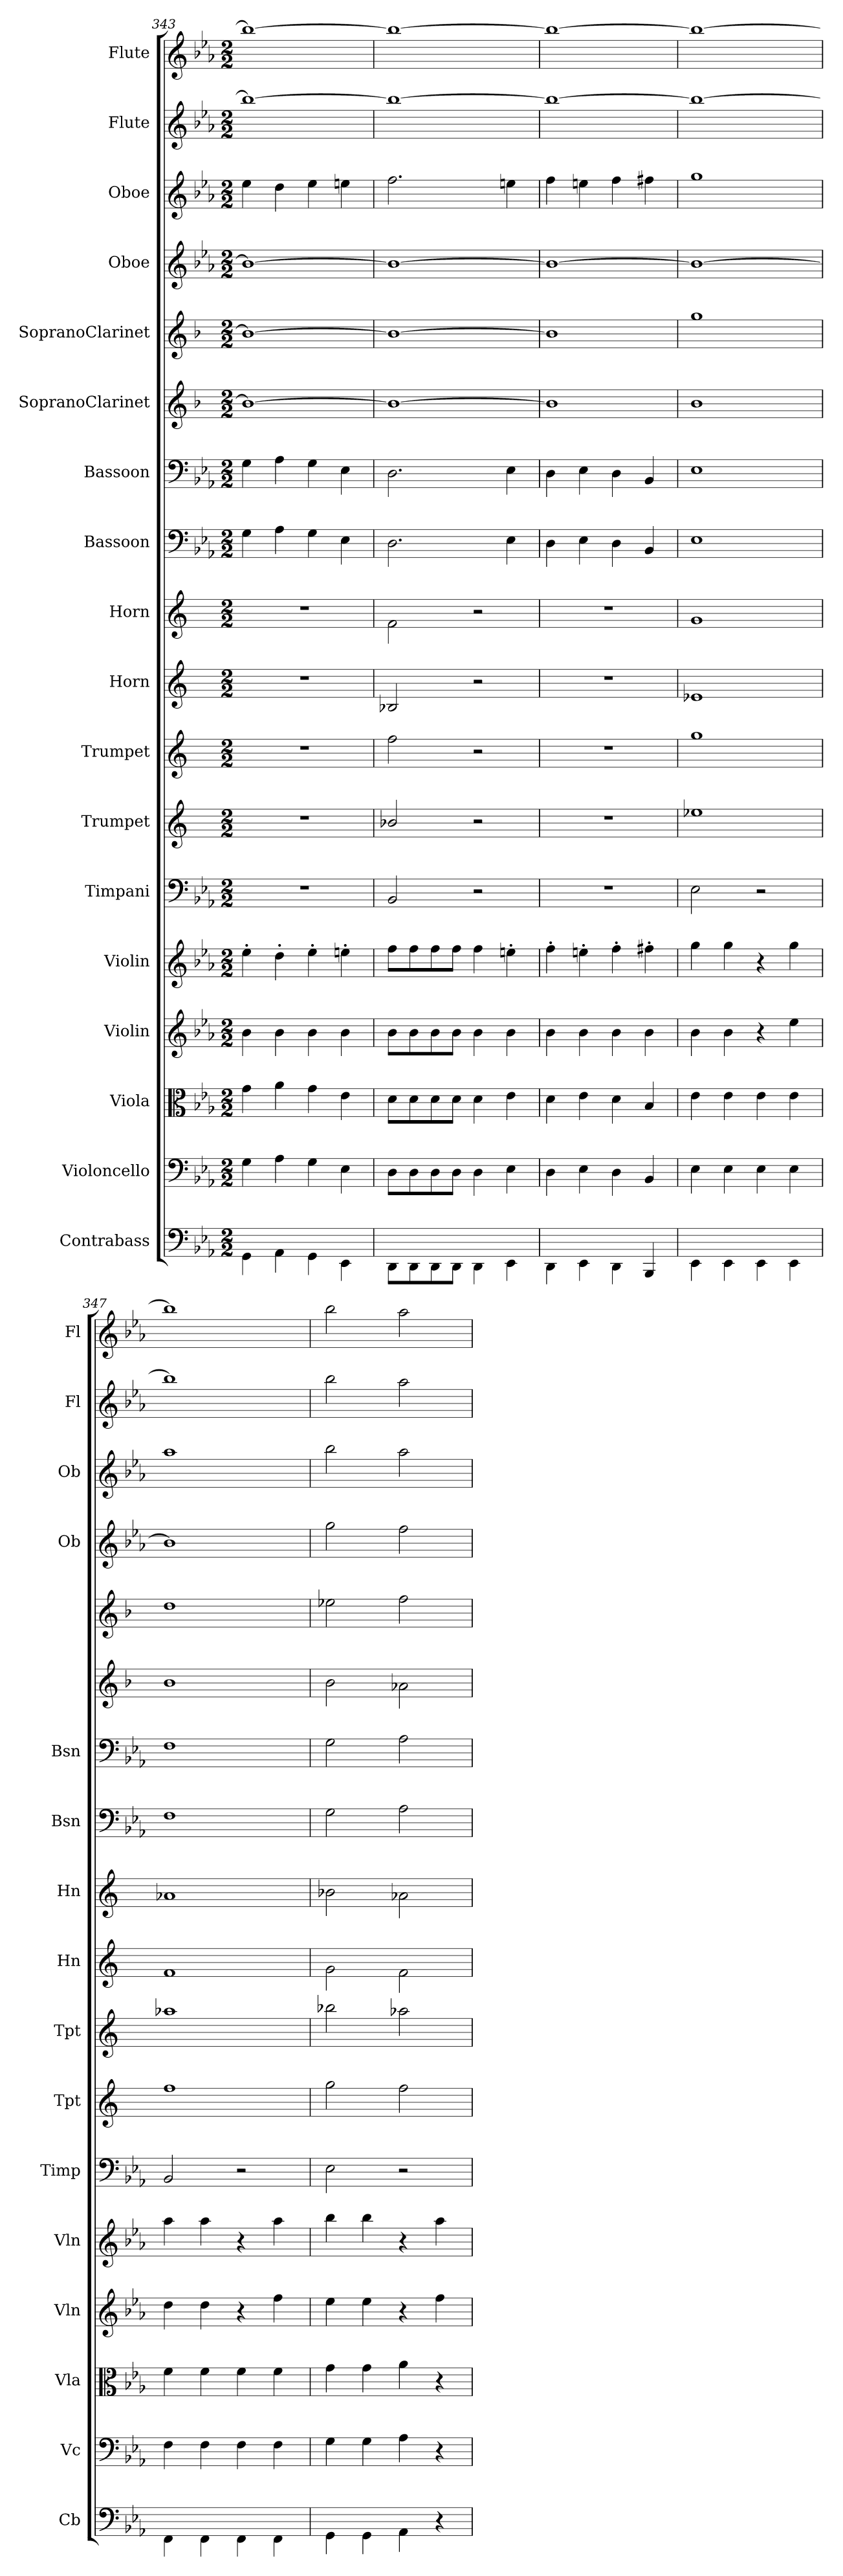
**kern	**kern	**kern	**kern	**kern	**kern	**kern	**kern	**kern	**kern	**kern	**kern	**kern	**kern	**kern	**kern	**kern	**kern
*part18	*part17	*part16	*part15	*part14	*part13	*part12	*part11	*part10	*part9	*part8	*part7	*part6	*part5	*part4	*part3	*part2	*part1
*staff18	*staff17	*staff16	*staff15	*staff14	*staff13	*staff12	*staff11	*staff10	*staff9	*staff8	*staff7	*staff6	*staff5	*staff4	*staff3	*staff2	*staff1
*I"Contrabass	*I"Violoncello	*I"Viola	*I"Violin	*I"Violin	*I"Timpani	*I"Trumpet	*I"Trumpet	*I"Horn	*I"Horn	*I"Bassoon	*I"Bassoon	*I"SopranoClarinet	*I"SopranoClarinet	*I"Oboe	*I"Oboe	*I"Flute	*I"Flute
*I'Cb	*I'Vc	*I'Vla	*I'Vln	*I'Vln	*I'Timp	*I'Tpt	*I'Tpt	*I'Hn	*I'Hn	*I'Bsn	*I'Bsn	*	*	*I'Ob	*I'Ob	*I'Fl	*I'Fl
*clefF4	*clefF4	*clefC3	*clefG2	*clefG2	*clefF4	*clefG2	*clefG2	*clefG2	*clefG2	*clefF4	*clefF4	*clefG2	*clefG2	*clefG2	*clefG2	*clefG2	*clefG2
*k[b-e-a-]	*k[b-e-a-]	*k[b-e-a-]	*k[b-e-a-]	*k[b-e-a-]	*k[b-e-a-]	*k[]	*k[]	*k[]	*k[]	*k[b-e-a-]	*k[b-e-a-]	*k[b-]	*k[b-]	*k[b-e-a-]	*k[b-e-a-]	*k[b-e-a-]	*k[b-e-a-]
*M2/2	*M2/2	*M2/2	*M2/2	*M2/2	*M2/2	*M2/2	*M2/2	*M2/2	*M2/2	*M2/2	*M2/2	*M2/2	*M2/2	*M2/2	*M2/2	*M2/2	*M2/2
=343	=343	=343	=343	=343	=343	=343	=343	=343	=343	=343	=343	=343	=343	=343	=343	=343	=343
4GG\	4G\	4g\	4b-\	4ee-'\	1r	1r	1r	1r	1r	4G\	4G\	1b-\_	1b-\_	1b-\_	4ee-\	1bb-\_	1bb-\_
4AA-\	4A-\	4a-\	4b-\	4dd'\	.	.	.	.	.	4A-\	4A-\	.	.	.	4dd\	.	.
4GG\	4G\	4g\	4b-\	4ee-'\	.	.	.	.	.	4G\	4G\	.	.	.	4ee-\	.	.
4EE-\	4E-\	4e-\	4b-\	4een'\	.	.	.	.	.	4E-\	4E-\	.	.	.	4een\	.	.
=344	=344	=344	=344	=344	=344	=344	=344	=344	=344	=344	=344	=344	=344	=344	=344	=344	=344
8DD\L	8D\L	8d\L	8b-\L	8ff\L	2BB-/	2b-X/	2ff\	2B-X/	2f\	2.D\	2.D\	1b-\_	1b-\_	1b-\_	2.ff\	1bb-\_	1bb-\_
8DD\	8D\	8d\	8b-\	8ff\	.	.	.	.	.	.	.	.	.	.	.	.	.
8DD\	8D\	8d\	8b-\	8ff\	.	.	.	.	.	.	.	.	.	.	.	.	.
8DD\J	8D\J	8d\J	8b-\J	8ff\J	.	.	.	.	.	.	.	.	.	.	.	.	.
4DD\	4D\	4d\	4b-\	4ff\	2r	2r	2r	2r	2r	.	.	.	.	.	.	.	.
4EE-\	4E-\	4e-\	4b-\	4een'\	.	.	.	.	.	4E-\	4E-\	.	.	.	4een\	.	.
=345	=345	=345	=345	=345	=345	=345	=345	=345	=345	=345	=345	=345	=345	=345	=345	=345	=345
4DD\	4D\	4d\	4b-\	4ff'\	1r	1r	1r	1r	1r	4D\	4D\	1b-\]	1b-\]	1b-\_	4ff\	1bb-\_	1bb-\_
4EE-\	4E-\	4e-\	4b-\	4een'\	.	.	.	.	.	4E-\	4E-\	.	.	.	4een\	.	.
4DD\	4D\	4d\	4b-\	4ff'\	.	.	.	.	.	4D\	4D\	.	.	.	4ff\	.	.
4BBB-/	4BB-/	4B-/	4b-\	4ff#X'\	.	.	.	.	.	4BB-/	4BB-/	.	.	.	4ff#X\	.	.
=346	=346	=346	=346	=346	=346	=346	=346	=346	=346	=346	=346	=346	=346	=346	=346	=346	=346
4EE-\	4E-\	4e-\	4b-\	4gg\	2E-\	1ee-X\	1gg\	1e-X\	1g\	1E-\	1E-\	1b-\	1gg\	1b-\_	1gg\	1bb-\_	1bb-\_
4EE-\	4E-\	4e-\	4b-\	4gg\	.	.	.	.	.	.	.	.	.	.	.	.	.
4EE-\	4E-\	4e-\	4r	4r	2r	.	.	.	.	.	.	.	.	.	.	.	.
4EE-\	4E-\	4e-\	4ee-\	4gg\	.	.	.	.	.	.	.	.	.	.	.	.	.
=347	=347	=347	=347	=347	=347	=347	=347	=347	=347	=347	=347	=347	=347	=347	=347	=347	=347
4FF\	4F\	4f\	4dd\	4aa-\	2BB-/	1ff\	1aa-X\	1f\	1a-X\	1F\	1F\	1b-\	1dd\	1b-\]	1aa-\	1bb-\]	1bb-\]
4FF\	4F\	4f\	4dd\	4aa-\	.	.	.	.	.	.	.	.	.	.	.	.	.
4FF\	4F\	4f\	4r	4r	2r	.	.	.	.	.	.	.	.	.	.	.	.
4FF\	4F\	4f\	4ff\	4aa-\	.	.	.	.	.	.	.	.	.	.	.	.	.
=348	=348	=348	=348	=348	=348	=348	=348	=348	=348	=348	=348	=348	=348	=348	=348	=348	=348
4GG\	4G\	4g\	4ee-\	4bb-\	2E-\	2gg\	2bb-X\	2g\	2b-X\	2G\	2G\	2b-\	2ee-X\	2gg\	2bb-\	2bb-\	2bb-\
4GG\	4G\	4g\	4ee-\	4bb-\	.	.	.	.	.	.	.	.	.	.	.	.	.
4AA-\	4A-\	4a-\	4r	4r	2r	2ff\	2aa-X\	2f\	2a-X\	2A-\	2A-\	2a-X\	2ff\	2ff\	2aa-\	2aa-\	2aa-\
4r	4r	4r	4ff\	4aa-\	.	.	.	.	.	.	.	.	.	.	.	.	.
=	=	=	=	=	=	=	=	=	=	=	=	=	=	=	=	=	=
*-	*-	*-	*-	*-	*-	*-	*-	*-	*-	*-	*-	*-	*-	*-	*-	*-	*-
